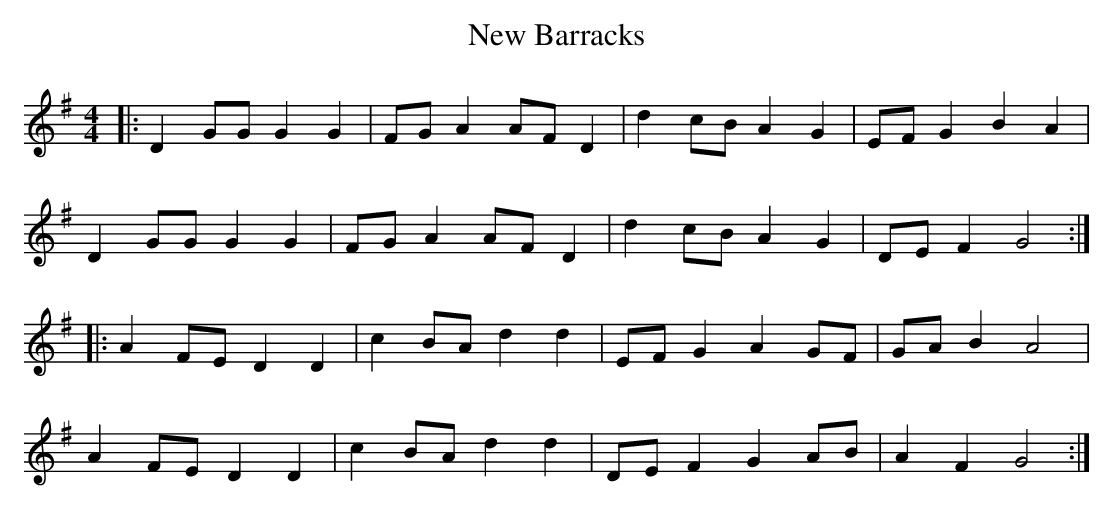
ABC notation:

X:1
T: New Barracks
M: 4/4
L: 1/8
K: Gmaj
|:D2GG G2G2|FGA2 AFD2|d2cB A2G2|EFG2 B2A2|
D2GG G2G2|FGA2 AFD2|d2cB A2G2|DEF2G4:|
|:A2FE D2D2|c2BA d2d2|EFG2 A2GF|GAB2 A4|
A2FE D2D2|c2BA d2d2|DEF2 G2AB|A2F2 G4:|
